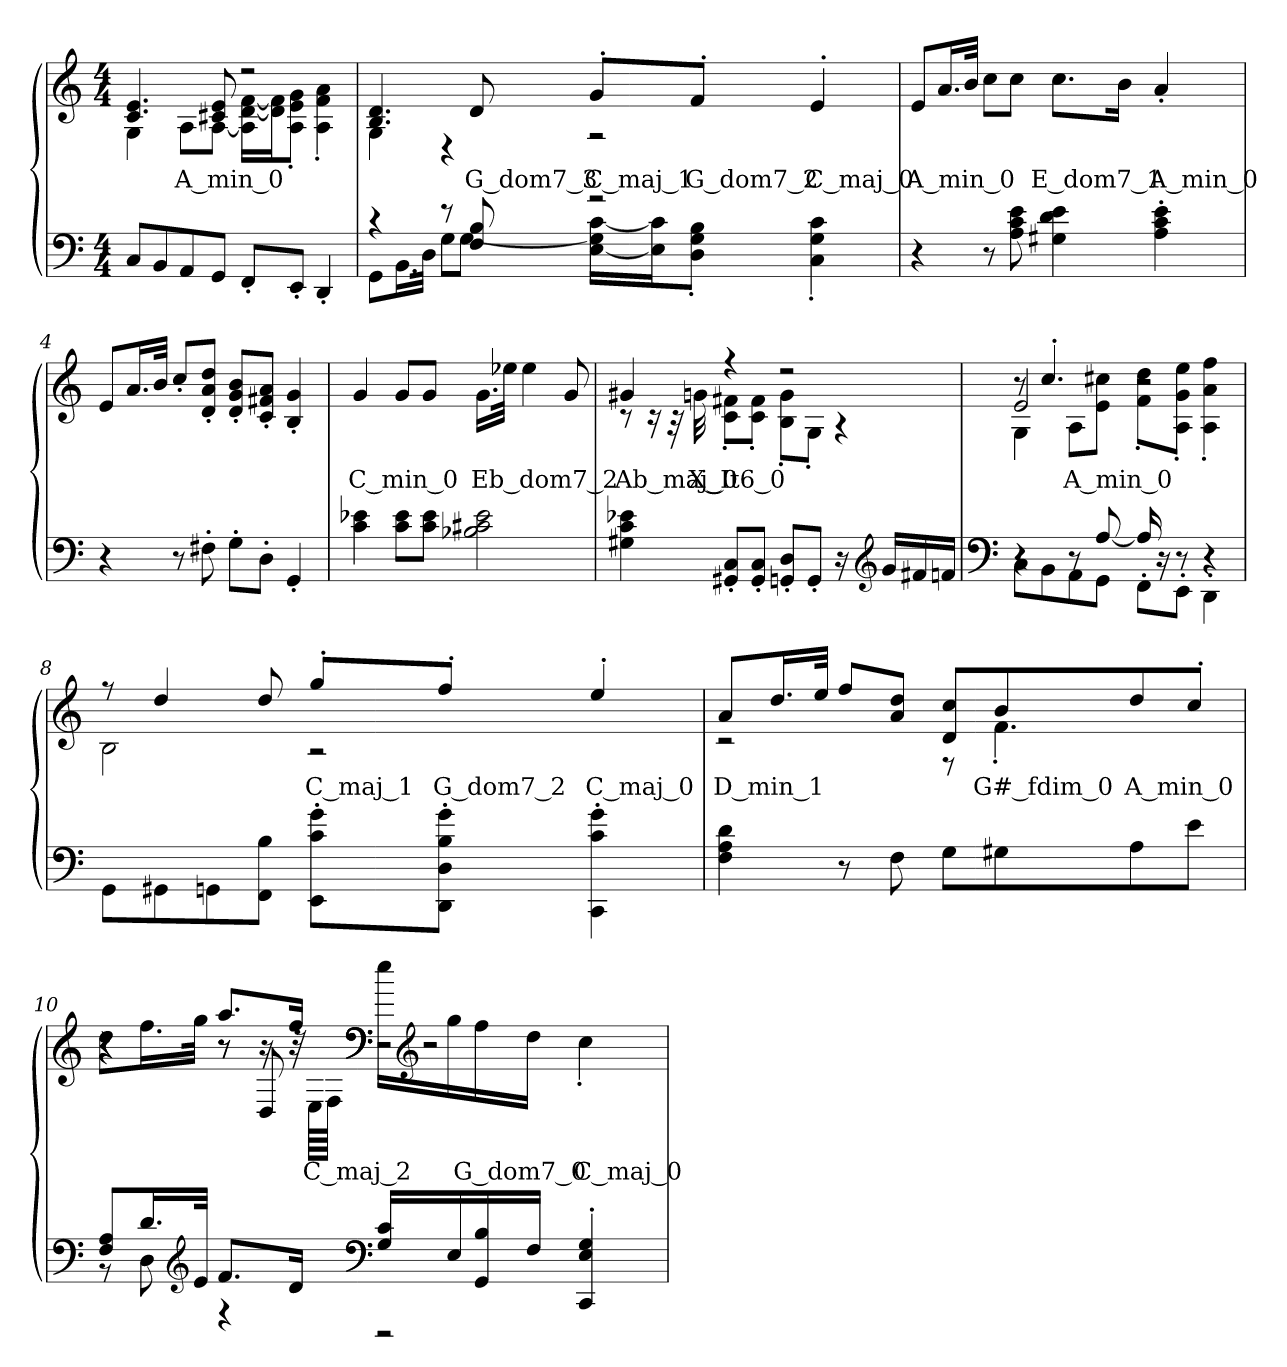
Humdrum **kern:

**kern	**kern	**text	**dynam
*part1	*part1	*part1	*part1
*staff2	*staff1	*staff1	*staff1/2
*clefF4	*clefG2	*	*
*k[]	*k[]	*	*
*M4/4	*M4/4	*	*
=1	=1	=1	=1
*	*^	*	*
!	!	!	!	!LO:DY:a
8C/L	4.c/ 4.e/	4G\	.	M.M. = 36
8BB/	.	.	.	.
8AA/	.	8A\L	A_min_0	.
8GG/J	8c#X/ 8e/	[8A\J	.	.
8FF'/L	2r	16A]\ [16d\ [16f\LL	.	.
.	.	16d]\ 16f]\J	.	.
8EE'/J	.	8A'\ 8e'\ 8g'\J	.	.
4DD'/	.	4A'\ 4f'\ 4a'\	.	.
=2	=2	=2	=2	=2
*^	*	*	*	*
4r	8GG\L	4.B/ 4.d/	4G\	.	.
.	16.BB\L	.	.	.	.
.	32D\JJk	.	.	.	.
8r	8G\L	.	4r	.	.
8F/ 8B/	[8G\J	8d/	.	G_dom7_3	.
2r	[16E\ 16G]\ [16c\LL	8g'/L	2r	C_maj_1	.
.	16E]\ 16c]\J	.	.	.	.
.	8D'\ 8G'\ 8B'\J	8f'/J	.	G_dom7_2	.
.	4C'\ 4G'\ 4c'\	4e'/	.	C_maj_0	.
*v	*v	*	*	*	*
*	*v	*v	*	*
=3	=3	=3	=3
4r	8e/L	A_min_0	.
.	16.a/L	.	.
.	32b/JJk	.	.
8r	8cc\L	.	.
8A\ 8c\ 8e\	8cc\J	.	.
4G#X\ 4d\ 4e\	8.cc\L	E_dom7_1	.
.	16b\Jk	.	.
4A'\ 4c'\ 4e'\	4a'/	A_min_0	.
=4	=4	=4	=4
4r	8e/L	.	.
.	16.a/L	.	.
.	32b/JJk	.	.
8r	8cc'/L	.	.
8F#X'\	8d'/ 8a'/ 8dd'/J	.	.
8G'\L	8d'/ 8g'/ 8b'/L	.	.
8D'\J	8c'/ 8f#X'/ 8a'/J	.	.
4GG'/	4B'/ 4g'/	.	.
=5	=5	=5	=5
4c\ 4e-X\	4g/	C_min_0	.
8c\ 8e-\L	8g/L	.	.
8c\ 8e-\J	8g/J	.	.
2B-X\ 2c#X\ 2e-\	16.g\LL	Eb_dom7_2	.
.	32ee-X\JJk	.	.
.	4ee-\	.	.
.	8g/	.	.
=6	=6	=6	=6
*	*^	*	*
4G#X\ 4c\ 4e-X\	4g#X/	8r	Ab_maj_0	.
.	.	16r	.	.
.	.	32r	.	.
.	.	32gn\	X_It6_0	.
8GG#X'/ 8C'/L	4r	8c'\ 8f#X'\L	.	.
8GG#'/ 8C'/J	.	8c'\ 8f#'\J	.	.
8GGn'/ 8D'/L	2r	8B'\ 8g'\L	.	.
8GG'/J	.	8G'\J	.	.
16r	.	4r	.	.
*clefG2	*	*	*	*
16g/LL	.	.	.	.
16f#X/	.	.	.	.
16fn/JJ	.	.	.	.
*	*v	*v	*	*
=7	=7	=7	=7
*clefF4	*	*	*
*^	*^	*	*
*	*^	*	*^	*	*
1ryy	4r	8C\L	8r	4G\	2e/	.	.
.	.	8BB\	4.cc'/	.	.	.	.
.	8r	8AA\	.	8A\L	.	A_min_0	.
.	[8A/	8GG\J	.	8e\ 8cc#X\J	.	.	.
.	16A/]	8FF'\L	2r	8f'\ 8dd'\L	2r	.	.
.	16r	.	.	.	.	.	.
.	8r	8EE'\J	.	8A'\ 8g'\ 8ee'\J	.	.	.
.	4r	4DD'\	.	4A'\ 4a'\ 4ff'\	.	.	.
*v	*v	*v	*	*	*	*	*
*	*	*v	*v	*	*
=8	=8	=8	=8	=8
8GG\L	8r	2B\	.	.
8GG#X\	4dd/	.	.	.
8GGn\	.	.	.	.
8FF\ 8B\J	8dd/	.	.	.
8EE'\ 8c'\ 8g'\L	8gg'/L	2r	C_maj_1	.
8DD'\ 8D'\ 8B'\ 8g'\J	8ff'/J	.	G_dom7_2	.
4CC'\ 4c'\ 4g'\	4ee'/	.	C_maj_0	.
=9	=9	=9	=9	=9
4F\ 4A\ 4d\	8a/L	2r	D_min_1	.
.	16.dd/L	.	.	.
.	32ee/JJk	.	.	.
8r	8ff/L	.	.	.
8F\	8a/ 8dd/J	.	.	.
8G\L	8d/ 8cc/L	8r	.	.
8G#X\	8b/	4.f'\	G#_fdim_0	.
8A\	8dd/	.	A_min_0	.
8e\J	8cc'/J	.	.	.
=10	=10	=10	=10	=10
*^	*	*^	*	*
8F/ 8A/L	8r	4r	8dd\L	4r	.	.
16.d/L	8D\	.	16.ff\L	.	.	.
*clefG2	*	*	*	*	*	*
32e/JJk	.	.	32gg\JJk	.	.	.
8.f/L	4r	8.aa/L	8r	8r	.	.
.	.	.	16r	8D/	.	.
16d/Jk	.	16ff/Jk	32r	.	.	.
.	.	.	64E\LLLL	.	C_maj_2	.
.	.	.	64F\JJJJ	.	.	.
*clefF4	*	*clefF4	*	*	*	*
16G/ 16c/LL	2r	32ryy	16ee\LL	2r	.	.
*	*	*clefG2	*	*	*	*
.	.	2r	.	.	.	.
16E/	.	.	16gg\	.	.	.
16GG/ 16B/	.	.	16ff\	.	G_dom7_0	.
16F/JJ	.	.	16dd\JJ	.	.	.
4CC'/ 4E'/ 4G'/	.	.	4cc'\	.	C_maj_0	.
32ryy	32ryy	.	32ryy	32ryy	.	.
*v	*v	*	*	*	*	*
*	*v	*v	*v	*	*
=	=	=	=
*-	*-	*-	*-
